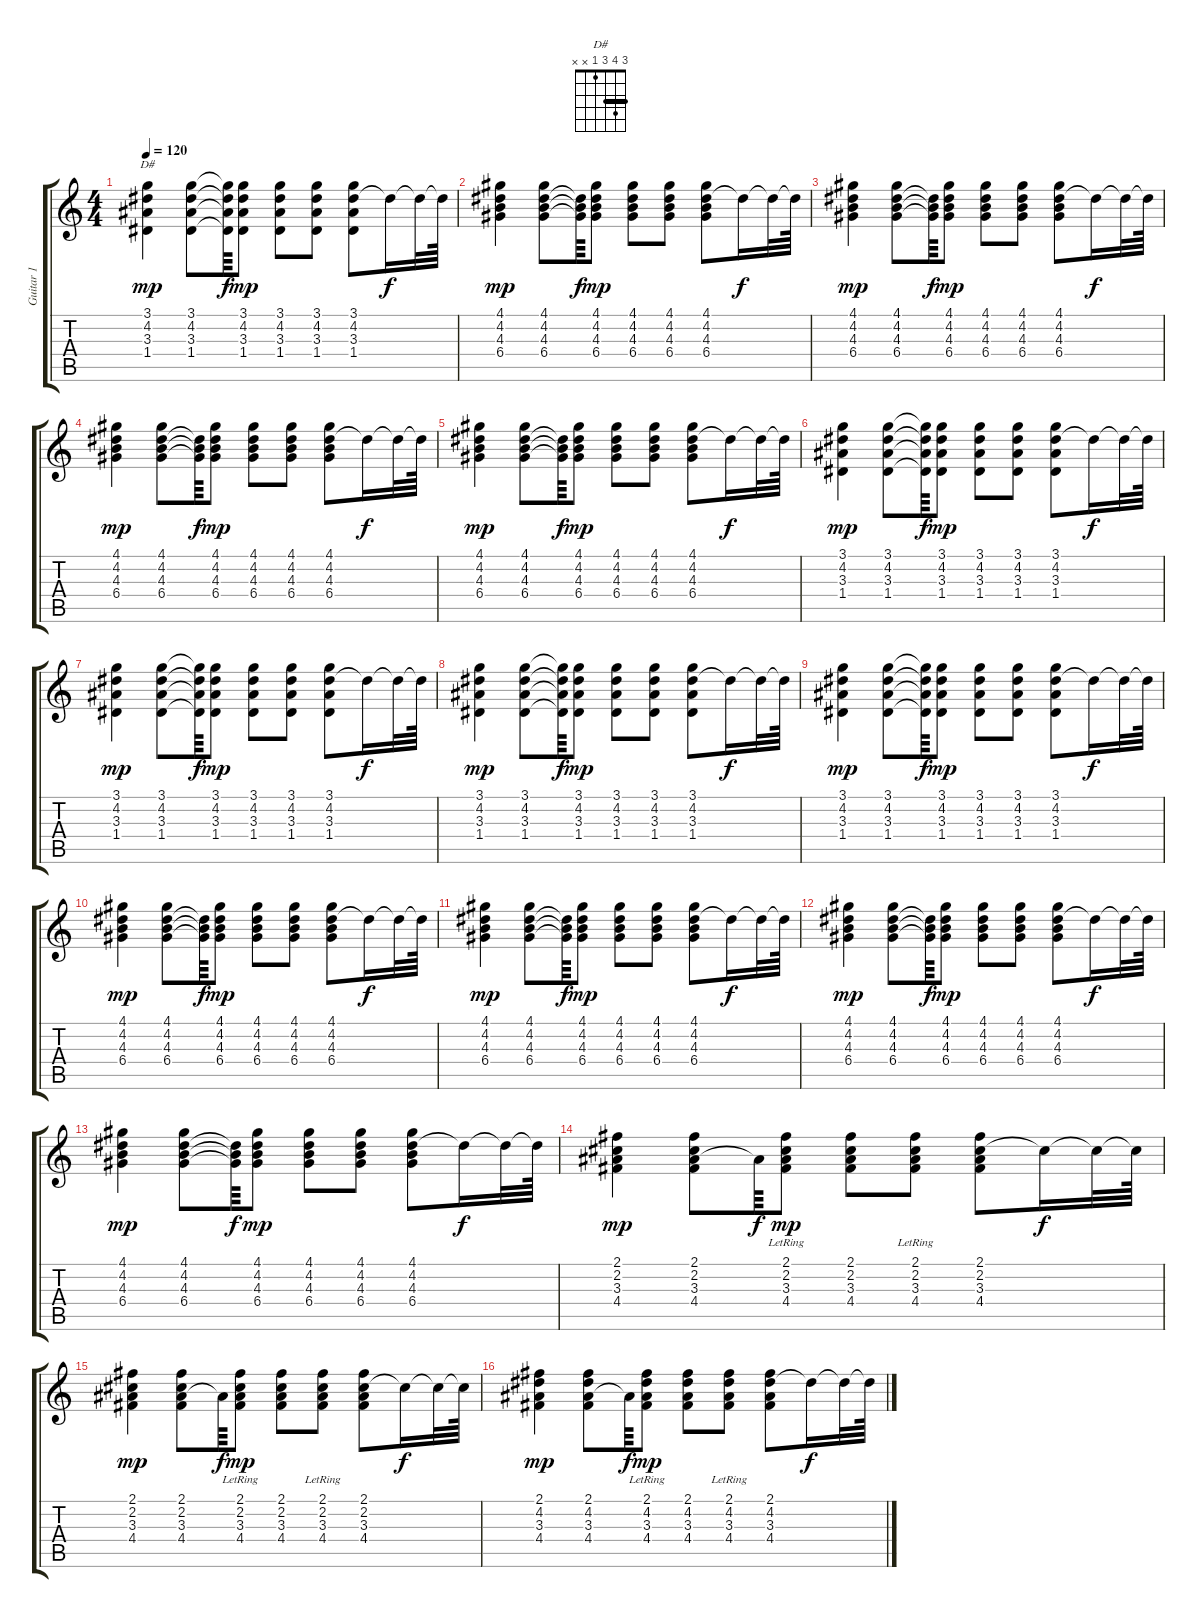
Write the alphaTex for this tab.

\track ("Guitar 1" "Guitar 1") {instrument acousticguitarsteel}
\staff {score tabs}
\tuning (E4 B3 G3 D3 A2 E2) {hide}
\chord ("D#" 3 4 3 1 x x) {barre 3}
\ts (4 4)
\tempo 120
\clef g2
\ks c
(3.1 4.2 3.3 1.4).4{ch "D#" dy mp} (3.1 4.2 3.3 1.4).8 (3.1{t} 4.2{t} 3.3{t} 1.4{t}).64{dy f} (3.1 4.2 3.3 1.4).8{dy mp} (3.1 4.2 3.3 1.4).8 (3.1 4.2 3.3 1.4).8 (3.1 4.2 3.3 1.4).8 4.2{t}.16{dy f} 4.2{t}.32 4.2{t}.64 |
(4.1 4.2 4.3 6.4).4{dy mp} (4.1 4.2 4.3 6.4).8 (4.2{t} 4.3{t} 6.4{t}).64{dy f} (4.1 4.2 4.3 6.4).8{dy mp} (4.1 4.2 4.3 6.4).8 (4.1 4.2 4.3 6.4).8 (4.1 4.2 4.3 6.4).8 4.2{t}.16{dy f} 4.2{t}.32 4.2{t}.64 |
(4.1 4.2 4.3 6.4).4{dy mp} (4.1 4.2 4.3 6.4).8 (4.2{t} 4.3{t} 6.4{t}).64{dy f} (4.1 4.2 4.3 6.4).8{dy mp} (4.1 4.2 4.3 6.4).8 (4.1 4.2 4.3 6.4).8 (4.1 4.2 4.3 6.4).8 4.2{t}.16{dy f} 4.2{t}.32 4.2{t}.64 |
(4.1 4.2 4.3 6.4).4{dy mp} (4.1 4.2 4.3 6.4).8 (4.2{t} 4.3{t} 6.4{t}).64{dy f} (4.1 4.2 4.3 6.4).8{dy mp} (4.1 4.2 4.3 6.4).8 (4.1 4.2 4.3 6.4).8 (4.1 4.2 4.3 6.4).8 4.2{t}.16{dy f} 4.2{t}.32 4.2{t}.64 |
(4.1 4.2 4.3 6.4).4{dy mp} (4.1 4.2 4.3 6.4).8 (4.2{t} 4.3{t} 6.4{t}).64{dy f} (4.1 4.2 4.3 6.4).8{dy mp} (4.1 4.2 4.3 6.4).8 (4.1 4.2 4.3 6.4).8 (4.1 4.2 4.3 6.4).8 4.2{t}.16{dy f} 4.2{t}.32 4.2{t}.64 |
(3.1 4.2 3.3 1.4).4{dy mp} (3.1 4.2 3.3 1.4).8 (3.1{t} 4.2{t} 3.3{t} 1.4{t}).64{dy f} (3.1 4.2 3.3 1.4).8{dy mp} (3.1 4.2 3.3 1.4).8 (3.1 4.2 3.3 1.4).8 (3.1 4.2 3.3 1.4).8 4.2{t}.16{dy f} 4.2{t}.32 4.2{t}.64 |
(3.1 4.2 3.3 1.4).4{dy mp} (3.1 4.2 3.3 1.4).8 (3.1{t} 4.2{t} 3.3{t} 1.4{t}).64{dy f} (3.1 4.2 3.3 1.4).8{dy mp} (3.1 4.2 3.3 1.4).8 (3.1 4.2 3.3 1.4).8 (3.1 4.2 3.3 1.4).8 4.2{t}.16{dy f} 4.2{t}.32 4.2{t}.64 |
(3.1 4.2 3.3 1.4).4{dy mp} (3.1 4.2 3.3 1.4).8 (3.1{t} 4.2{t} 3.3{t} 1.4{t}).64{dy f} (3.1 4.2 3.3 1.4).8{dy mp} (3.1 4.2 3.3 1.4).8 (3.1 4.2 3.3 1.4).8 (3.1 4.2 3.3 1.4).8 4.2{t}.16{dy f} 4.2{t}.32 4.2{t}.64 |
(3.1 4.2 3.3 1.4).4{dy mp} (3.1 4.2 3.3 1.4).8 (3.1{t} 4.2{t} 3.3{t} 1.4{t}).64{dy f} (3.1 4.2 3.3 1.4).8{dy mp} (3.1 4.2 3.3 1.4).8 (3.1 4.2 3.3 1.4).8 (3.1 4.2 3.3 1.4).8 4.2{t}.16{dy f} 4.2{t}.32 4.2{t}.64 |
(4.1 4.2 4.3 6.4).4{dy mp} (4.1 4.2 4.3 6.4).8 (4.2{t} 4.3{t} 6.4{t}).64{dy f} (4.1 4.2 4.3 6.4).8{dy mp} (4.1 4.2 4.3 6.4).8 (4.1 4.2 4.3 6.4).8 (4.1 4.2 4.3 6.4).8 4.2{t}.16{dy f} 4.2{t}.32 4.2{t}.64 |
(4.1 4.2 4.3 6.4).4{dy mp} (4.1 4.2 4.3 6.4).8 (4.2{t} 4.3{t} 6.4{t}).64{dy f} (4.1 4.2 4.3 6.4).8{dy mp} (4.1 4.2 4.3 6.4).8 (4.1 4.2 4.3 6.4).8 (4.1 4.2 4.3 6.4).8 4.2{t}.16{dy f} 4.2{t}.32 4.2{t}.64 |
(4.1 4.2 4.3 6.4).4{dy mp} (4.1 4.2 4.3 6.4).8 (4.2{t} 4.3{t} 6.4{t}).64{dy f} (4.1 4.2 4.3 6.4).8{dy mp} (4.1 4.2 4.3 6.4).8 (4.1 4.2 4.3 6.4).8 (4.1 4.2 4.3 6.4).8 4.2{t}.16{dy f} 4.2{t}.32 4.2{t}.64 |
(4.1 4.2 4.3 6.4).4{dy mp} (4.1 4.2 4.3 6.4).8 (4.2{t} 4.3{t} 6.4{t}).64{dy f} (4.1 4.2 4.3 6.4).8{dy mp} (4.1 4.2 4.3 6.4).8 (4.1 4.2 4.3 6.4).8 (4.1 4.2 4.3 6.4).8 4.2{t}.16{dy f} 4.2{t}.32 4.2{t}.64 |
(2.1 2.2 3.3 4.4).4{dy mp} (2.1 2.2 3.3 4.4).8 3.3{t}.64{dy f} (2.1{lr} 2.2 3.3 4.4).8{dy mp} (2.1 2.2 3.3 4.4).8 (2.1{lr} 2.2 3.3 4.4).8 (2.1 2.2 3.3 4.4).8 2.2{t}.16{dy f} 2.2{t}.32 2.2{t}.64 |
(2.1 2.2 3.3 4.4).4{dy mp} (2.1 2.2 3.3 4.4).8 3.3{t}.64{dy f} (2.1{lr} 2.2 3.3 4.4).8{dy mp} (2.1 2.2 3.3 4.4).8 (2.1{lr} 2.2 3.3 4.4).8 (2.1 2.2 3.3 4.4).8 2.2{t}.16{dy f} 2.2{t}.32 2.2{t}.64 |
(2.1 4.2 3.3 4.4).4{dy mp} (2.1 4.2 3.3 4.4).8 3.3{t}.64{dy f} (2.1{lr} 4.2 3.3 4.4).8{dy mp} (2.1 4.2 3.3 4.4).8 (2.1{lr} 4.2 3.3 4.4).8 (2.1 4.2 3.3 4.4).8 4.2{t}.16{dy f} 4.2{t}.32 4.2{t}.64
